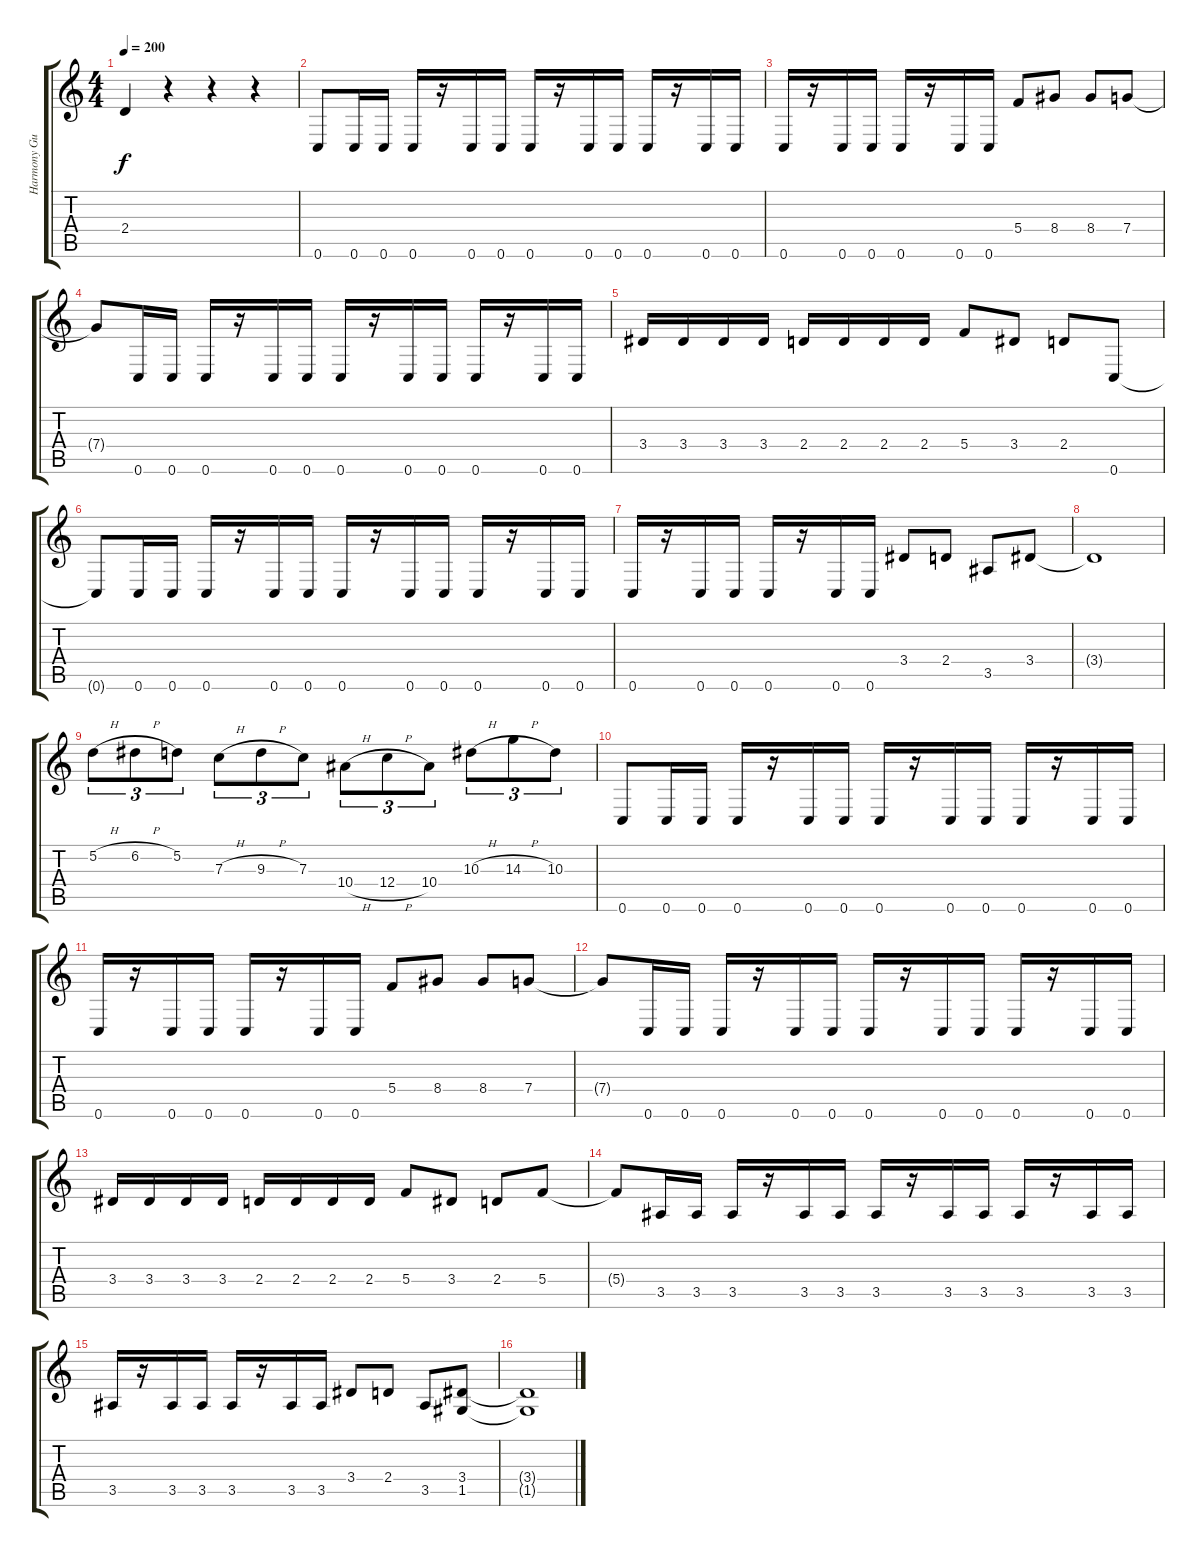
\track ("Harmony Guitar" "Harmony Gu") {instrument distortionguitar}
\staff {score tabs}
\tuning (D4 A3 F3 C3 G2 C2) {hide}
\ts (4 4)
\tempo 200
\clef g2
\ks c
2.4.4{dy f} r.4 r.4 r.4 |
0.6.8 0.6.16 0.6.16 0.6.16 r.16 0.6.16 0.6.16 0.6.16 r.16 0.6.16 0.6.16 0.6.16 r.16 0.6.16 0.6.16 |
0.6.16 r.16 0.6.16 0.6.16 0.6.16 r.16 0.6.16 0.6.16 5.4.8 8.4.8 8.4.8 7.4.8 |
7.4{t}.8 0.6.16 0.6.16 0.6.16 r.16 0.6.16 0.6.16 0.6.16 r.16 0.6.16 0.6.16 0.6.16 r.16 0.6.16 0.6.16 |
3.4.16 3.4.16 3.4.16 3.4.16 2.4.16 2.4.16 2.4.16 2.4.16 5.4.8 3.4.8 2.4.8 0.6.8 |
0.6{t}.8 0.6.16 0.6.16 0.6.16 r.16 0.6.16 0.6.16 0.6.16 r.16 0.6.16 0.6.16 0.6.16 r.16 0.6.16 0.6.16 |
0.6.16 r.16 0.6.16 0.6.16 0.6.16 r.16 0.6.16 0.6.16 3.4.8 2.4.8 3.5.8 3.4.8 |
3.4{t}.1 |
5.2{h}.8{tu (3 2)} 6.2{h}.8{tu (3 2)} 5.2.8{tu (3 2)} 7.3{h}.8{tu (3 2)} 9.3{h}.8{tu (3 2)} 7.3.8{tu (3 2)} 10.4{h}.8{tu (3 2)} 12.4{h}.8{tu (3 2)} 10.4.8{tu (3 2)} 10.3{h}.8{tu (3 2)} 14.3{h}.8{tu (3 2)} 10.3.8{tu (3 2)} |
0.6.8 0.6.16 0.6.16 0.6.16 r.16 0.6.16 0.6.16 0.6.16 r.16 0.6.16 0.6.16 0.6.16 r.16 0.6.16 0.6.16 |
0.6.16 r.16 0.6.16 0.6.16 0.6.16 r.16 0.6.16 0.6.16 5.4.8 8.4.8 8.4.8 7.4.8 |
7.4{t}.8 0.6.16 0.6.16 0.6.16 r.16 0.6.16 0.6.16 0.6.16 r.16 0.6.16 0.6.16 0.6.16 r.16 0.6.16 0.6.16 |
3.4.16 3.4.16 3.4.16 3.4.16 2.4.16 2.4.16 2.4.16 2.4.16 5.4.8 3.4.8 2.4.8 5.4.8 |
5.4{t}.8 3.5.16 3.5.16 3.5.16 r.16 3.5.16 3.5.16 3.5.16 r.16 3.5.16 3.5.16 3.5.16 r.16 3.5.16 3.5.16 |
3.5.16 r.16 3.5.16 3.5.16 3.5.16 r.16 3.5.16 3.5.16 3.4.8 2.4.8 3.5.8 (3.4 1.5).8 |
(3.4{t} 1.5{t}).1
